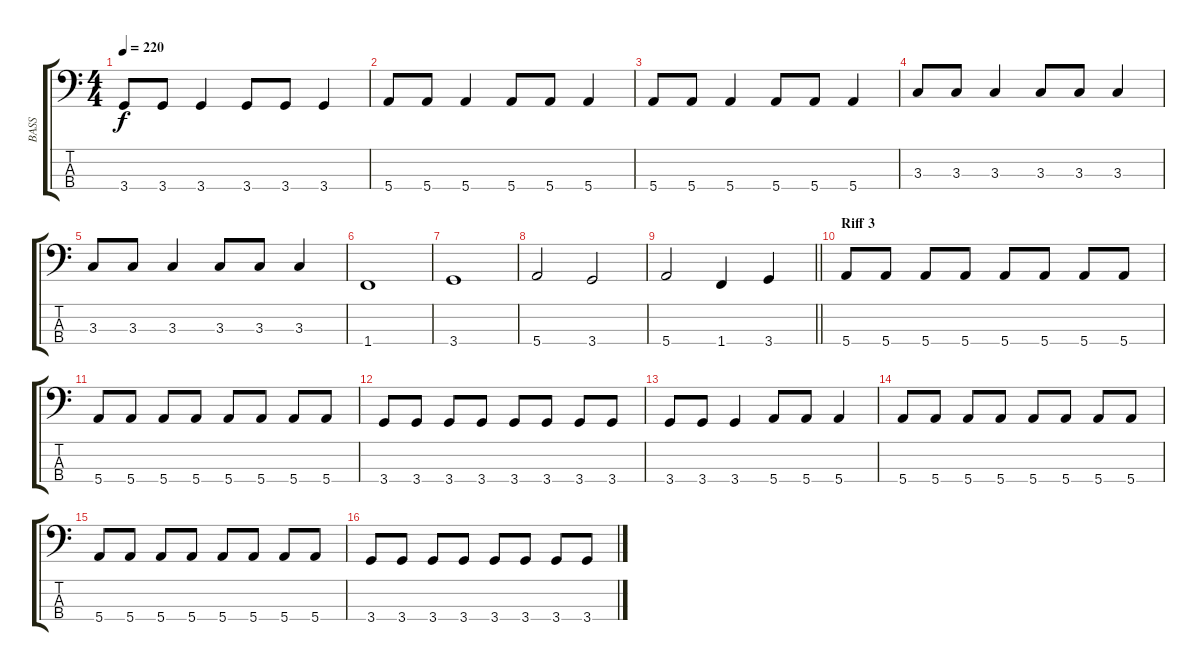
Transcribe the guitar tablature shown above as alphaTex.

\track ("BASS" "BASS") {instrument electricbassfinger}
\staff {score tabs}
\tuning (G2 D2 A1 E1) {hide}
\ts (4 4)
\tempo 220
\clef f4
\ks c
3.4.8{dy f} 3.4.8 3.4.4 3.4.8 3.4.8 3.4.4 |
5.4.8 5.4.8 5.4.4 5.4.8 5.4.8 5.4.4 |
5.4.8 5.4.8 5.4.4 5.4.8 5.4.8 5.4.4 |
3.3.8 3.3.8 3.3.4 3.3.8 3.3.8 3.3.4 |
3.3.8 3.3.8 3.3.4 3.3.8 3.3.8 3.3.4 |
1.4.1 |
3.4.1 |
5.4.2 3.4.2 |
\barLineRight lightlight
5.4.2 1.4.4 3.4.4 |
\section ("" "Riff 3")
5.4.8 5.4.8 5.4.8 5.4.8 5.4.8 5.4.8 5.4.8 5.4.8 |
5.4.8 5.4.8 5.4.8 5.4.8 5.4.8 5.4.8 5.4.8 5.4.8 |
3.4.8 3.4.8 3.4.8 3.4.8 3.4.8 3.4.8 3.4.8 3.4.8 |
3.4.8 3.4.8 3.4.4 5.4.8 5.4.8 5.4.4 |
5.4.8 5.4.8 5.4.8 5.4.8 5.4.8 5.4.8 5.4.8 5.4.8 |
5.4.8 5.4.8 5.4.8 5.4.8 5.4.8 5.4.8 5.4.8 5.4.8 |
3.4.8 3.4.8 3.4.8 3.4.8 3.4.8 3.4.8 3.4.8 3.4.8
